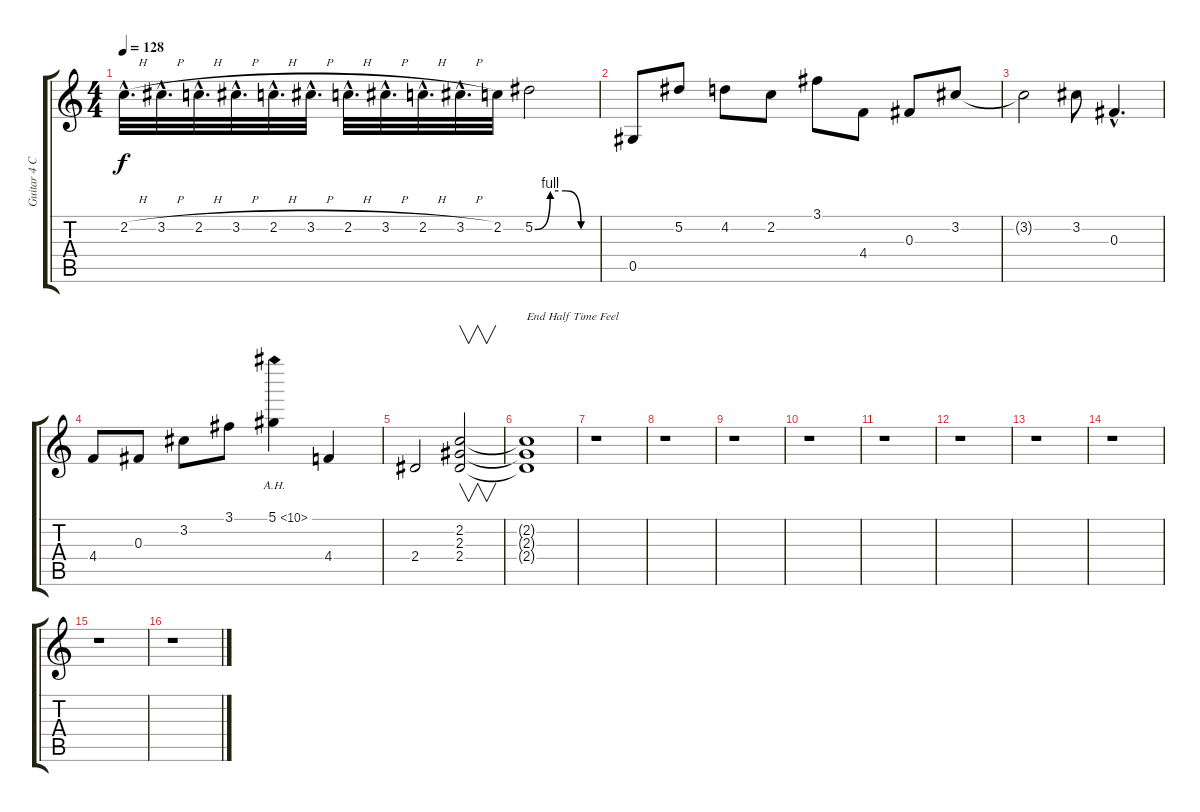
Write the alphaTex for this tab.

\track ("Guitar 4 Clean" "Guitar 4 C") {instrument electricguitarclean}
\staff {score tabs}
\tuning (Eb4 Bb3 Gb3 Db3 Ab2 Eb2) {hide}
\ts (4 4)
\tempo 128
\clef g2
\ks c
2.2{h hac}.32{d dy f} 3.2{h hac}.32{d} 2.2{h hac}.32{d} 3.2{h hac}.32{d} 2.2{h hac}.32{d} 3.2{h hac}.32{d} 2.2{h hac}.32{d} 3.2{h hac}.32{d} 2.2{h hac}.32{d} 3.2{h hac}.32{d} 2.2.32 5.2{be (custom 0 0 15 4 30 4 45 0 60 0)}.2 |
0.5.8 5.2.8 4.2.8 2.2.8 3.1.8 4.4.8 0.3.8 3.2.8 |
3.2{t}.2 3.2.8 0.3{hac}.4{d} |
4.4.8 0.3.8 3.2.8 3.1.8 5.1{ah 5}.4 4.4.4 |
2.4.2 (2.2 2.3 2.4).2{v} |
(2.2{t} 2.3{t} 2.4{t}).1{txt "End Half Time Feel"} |
r.1 |
r.1 |
r.1 |
r.1 |
r.1 |
r.1 |
r.1 |
r.1 |
r.1 |
r.1
